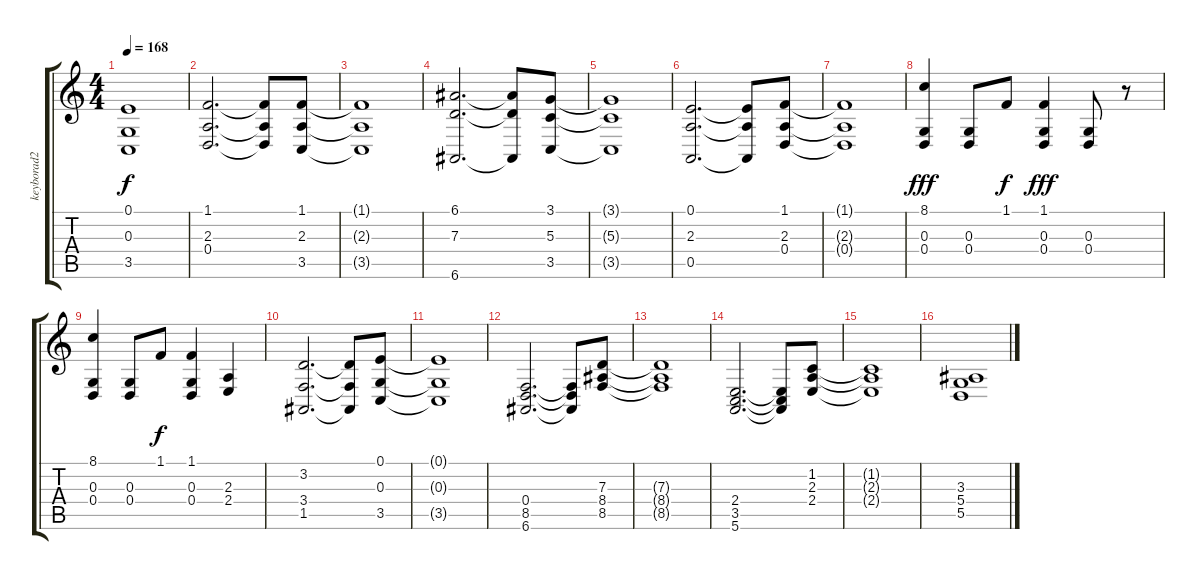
\track ("keyborad2" "keyborad2") {instrument stringensemble1}
\staff {score tabs}
\tuning (E4 B3 G3 D3 A2 E2) {hide}
\ts (4 4)
\tempo 168
\clef g2
\ks c
(0.1 0.3 3.5).1{dy f} |
(1.1 2.3 0.4).2{d} (1.1{t} 2.3{t} 0.4{t}).8 (1.1 2.3 3.5).8 |
(1.1{t} 2.3{t} 3.5{t}).1 |
(6.1 7.3 6.6).2{d} (6.1{t} 7.3{t} 6.6{t}).8 (3.1 5.3 3.5).8 |
(3.1{t} 5.3{t} 3.5{t}).1 |
(0.1 2.3 0.5).2{d} (0.1{t} 2.3{t} 0.5{t}).8 (1.1 2.3 0.4).8 |
(1.1{t} 2.3{t} 0.4{t}).1 |
(8.1 0.3 0.4).4{dy fff} (0.3 0.4).8 1.1.8{dy f} (1.1 0.3 0.4).4{dy fff} (0.3 0.4).8 r.8 |
(8.1 0.3 0.4).4 (0.3 0.4).8 1.1.8{dy f} (1.1 0.3 0.4).4 (2.3 2.4).4 |
(3.2 3.4 1.5).2{d} (3.2{t} 3.4{t} 1.5{t}).8 (0.1 0.3 3.5).8 |
(0.1{t} 0.3{t} 3.5{t}).1 |
(0.4 8.5 6.6).2{d} (0.4{t} 8.5{t} 6.6{t}).8 (7.3 8.4 8.5).8 |
(7.3{t} 8.4{t} 8.5{t}).1 |
(2.4 3.5 5.6).2{d} (2.4{t} 3.5{t} 5.6{t}).8 (1.2 2.3 2.4).8 |
(1.2{t} 2.3{t} 2.4{t}).1 |
(3.3 5.4 5.5).1
